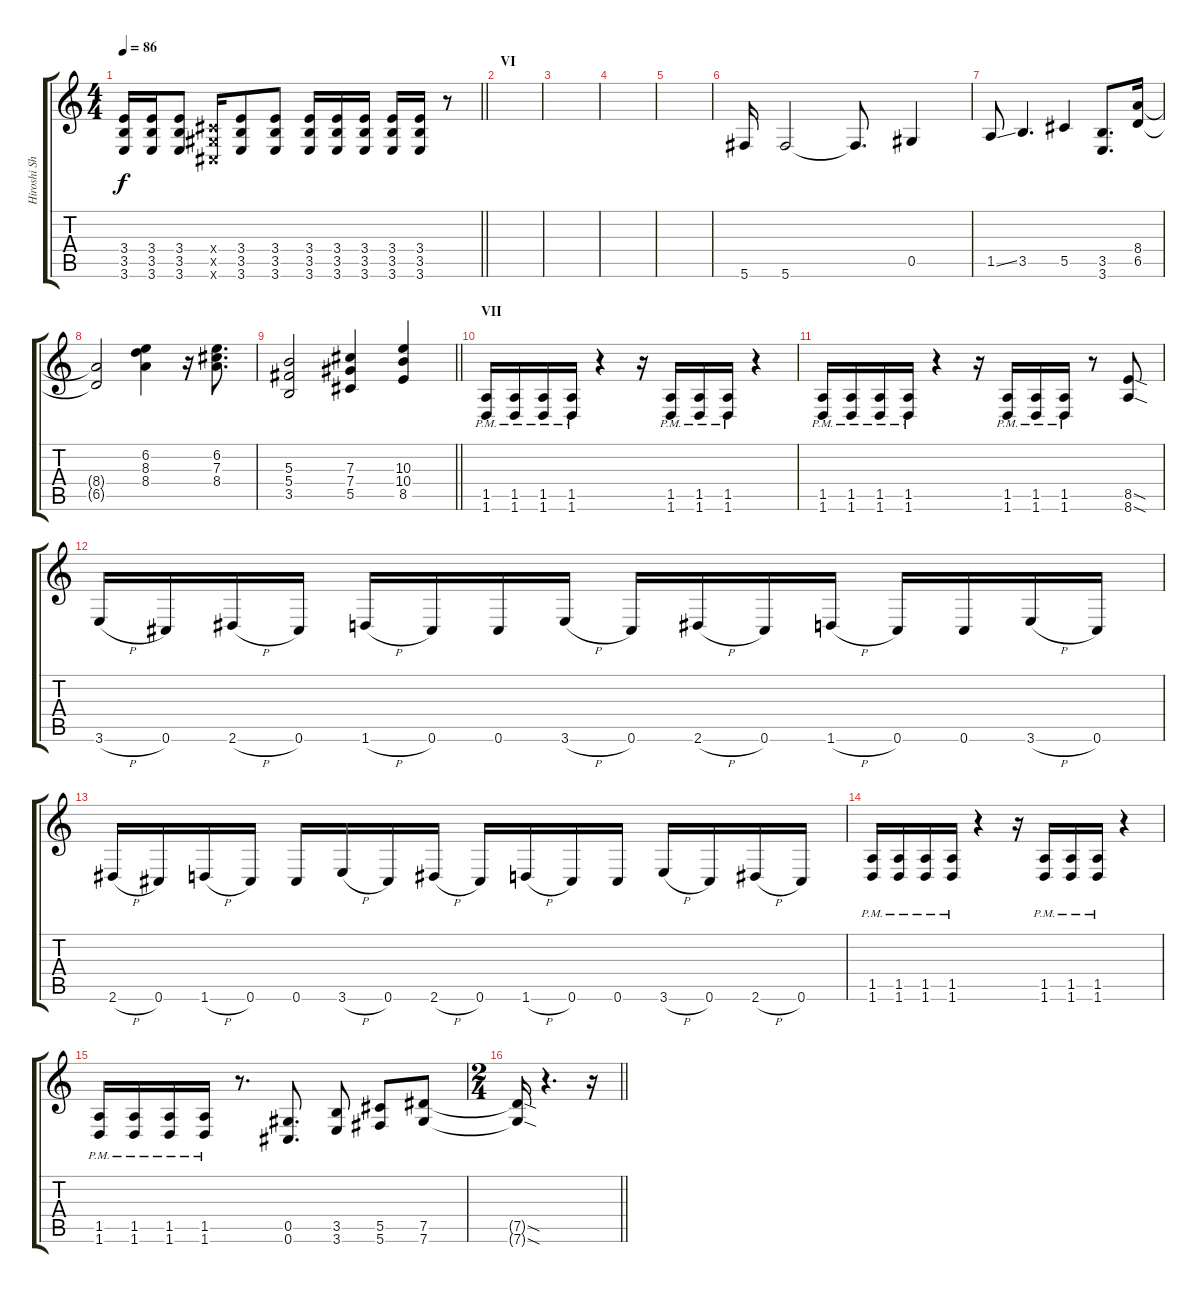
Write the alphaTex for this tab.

\track ("Hiroshi Shibasaki" "Hiroshi Sh") {instrument overdrivenguitar}
\staff {score tabs}
\tuning (Eb4 Bb3 Gb3 Db3 Ab2 Db2) {hide}
\ts (4 4)
\tempo 86
\clef g2
\barLineRight lightlight
\ks c
(3.4 3.5 3.6).16{dy f} (3.4 3.5 3.6).16 (3.4 3.5 3.6).8 (0.4{x} 0.5{x} 0.6{x}).16 (3.4 3.5 3.6).8 (3.4 3.5 3.6).8 (3.4 3.5 3.6).16 (3.4 3.5 3.6).16 (3.4 3.5 3.6).16 (3.4 3.5 3.6).16 (3.4 3.5 3.6).16 r.8 |
\section ("" "VI")
|
|
|
|
5.6.16 5.6.2 5.6{t}.8{d} 0.5.4 |
1.5{ss}.8 3.5.4{d} 5.5.4 (3.5 3.6).8{d} (8.4 6.5).16 |
(8.4{t} 6.5{t}).2 (6.2 8.3 8.4).4 r.16 (6.2 7.3 8.4).8{d} |
\barLineRight lightlight
(5.3 5.4 3.5).2 (7.3 7.4 5.5).4 (10.3 10.4 8.5).4 |
\section ("" "VII")
(1.5{pm} 1.6{pm}).16 (1.5{pm} 1.6{pm}).16 (1.5{pm} 1.6{pm}).16 (1.5{pm} 1.6{pm}).16 r.4 r.16 (1.5{pm} 1.6{pm}).16 (1.5{pm} 1.6{pm}).16 (1.5{pm} 1.6{pm}).16 r.4 |
(1.5{pm} 1.6{pm}).16 (1.5{pm} 1.6{pm}).16 (1.5{pm} 1.6{pm}).16 (1.5{pm} 1.6{pm}).16 r.4 r.16 (1.5{pm} 1.6{pm}).16 (1.5{pm} 1.6{pm}).16 (1.5{pm} 1.6{pm}).16 r.8 (8.5{sod} 8.6{sod}).8 |
3.6{h}.16 0.6.16 2.6{h}.16 0.6.16 1.6{h}.16 0.6.16 0.6.16 3.6{h}.16 0.6.16 2.6{h}.16 0.6.16 1.6{h}.16 0.6.16 0.6.16 3.6{h}.16 0.6.16 |
2.6{h}.16 0.6.16 1.6{h}.16 0.6.16 0.6.16 3.6{h}.16 0.6.16 2.6{h}.16 0.6.16 1.6{h}.16 0.6.16 0.6.16 3.6{h}.16 0.6.16 2.6{h}.16 0.6.16 |
(1.5{pm} 1.6{pm}).16 (1.5{pm} 1.6{pm}).16 (1.5{pm} 1.6{pm}).16 (1.5{pm} 1.6{pm}).16 r.4 r.16 (1.5{pm} 1.6{pm}).16 (1.5{pm} 1.6{pm}).16 (1.5{pm} 1.6{pm}).16 r.4 |
(1.5{pm} 1.6{pm}).16 (1.5{pm} 1.6{pm}).16 (1.5{pm} 1.6{pm}).16 (1.5{pm} 1.6{pm}).16 r.8{d} (0.5 0.6).8{d} (3.5 3.6).8 (5.5 5.6).8 (7.5 7.6).8 |
\ts (2 4)
\barLineRight lightlight
(7.5{sod t} 7.6{sod t}).16 r.4{d} r.16
